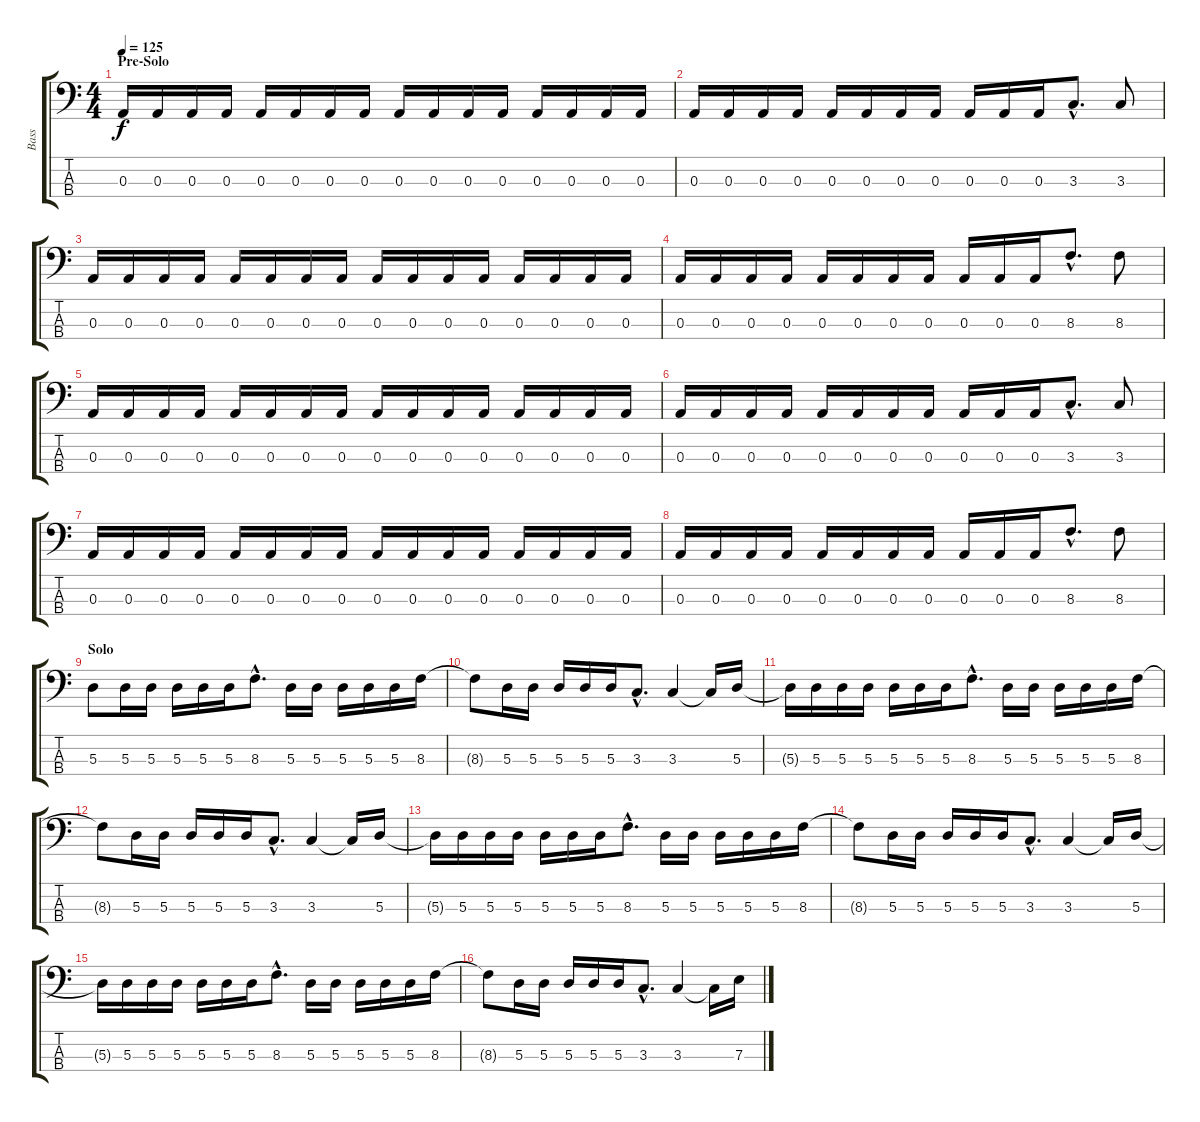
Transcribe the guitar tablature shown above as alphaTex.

\track ("Bass" "Bass") {instrument electricbassfinger}
\staff {score tabs}
\tuning (G2 D2 A1 E1) {hide}
\ts (4 4)
\section ("" "Pre-Solo")
\tempo 125
\clef f4
\ks c
0.3.16{dy f} 0.3.16 0.3.16 0.3.16 0.3.16 0.3.16 0.3.16 0.3.16 0.3.16 0.3.16 0.3.16 0.3.16 0.3.16 0.3.16 0.3.16 0.3.16 |
0.3.16 0.3.16 0.3.16 0.3.16 0.3.16 0.3.16 0.3.16 0.3.16 0.3.16 0.3.16 0.3.16 3.3{hac}.8{d} 3.3.8 |
0.3.16 0.3.16 0.3.16 0.3.16 0.3.16 0.3.16 0.3.16 0.3.16 0.3.16 0.3.16 0.3.16 0.3.16 0.3.16 0.3.16 0.3.16 0.3.16 |
0.3.16 0.3.16 0.3.16 0.3.16 0.3.16 0.3.16 0.3.16 0.3.16 0.3.16 0.3.16 0.3.16 8.3{hac}.8{d} 8.3.8 |
0.3.16 0.3.16 0.3.16 0.3.16 0.3.16 0.3.16 0.3.16 0.3.16 0.3.16 0.3.16 0.3.16 0.3.16 0.3.16 0.3.16 0.3.16 0.3.16 |
0.3.16 0.3.16 0.3.16 0.3.16 0.3.16 0.3.16 0.3.16 0.3.16 0.3.16 0.3.16 0.3.16 3.3{hac}.8{d} 3.3.8 |
0.3.16 0.3.16 0.3.16 0.3.16 0.3.16 0.3.16 0.3.16 0.3.16 0.3.16 0.3.16 0.3.16 0.3.16 0.3.16 0.3.16 0.3.16 0.3.16 |
0.3.16 0.3.16 0.3.16 0.3.16 0.3.16 0.3.16 0.3.16 0.3.16 0.3.16 0.3.16 0.3.16 8.3{hac}.8{d} 8.3.8 |
\section ("" "Solo")
5.3.8 5.3.16 5.3.16 5.3.16 5.3.16 5.3.16 8.3{hac}.8{d} 5.3.16 5.3.16 5.3.16 5.3.16 5.3.16 8.3.16 |
8.3{t}.8 5.3.16 5.3.16 5.3.16 5.3.16 5.3.16 3.3{hac}.8{d} 3.3.4 3.3{t}.16 5.3.16 |
5.3{t}.16 5.3.16 5.3.16 5.3.16 5.3.16 5.3.16 5.3.16 8.3{hac}.8{d} 5.3.16 5.3.16 5.3.16 5.3.16 5.3.16 8.3.16 |
8.3{t}.8 5.3.16 5.3.16 5.3.16 5.3.16 5.3.16 3.3{hac}.8{d} 3.3.4 3.3{t}.16 5.3.16 |
5.3{t}.16 5.3.16 5.3.16 5.3.16 5.3.16 5.3.16 5.3.16 8.3{hac}.8{d} 5.3.16 5.3.16 5.3.16 5.3.16 5.3.16 8.3.16 |
8.3{t}.8 5.3.16 5.3.16 5.3.16 5.3.16 5.3.16 3.3{hac}.8{d} 3.3.4 3.3{t}.16 5.3.16 |
5.3{t}.16 5.3.16 5.3.16 5.3.16 5.3.16 5.3.16 5.3.16 8.3{hac}.8{d} 5.3.16 5.3.16 5.3.16 5.3.16 5.3.16 8.3.16 |
8.3{t}.8 5.3.16 5.3.16 5.3.16 5.3.16 5.3.16 3.3{hac}.8{d} 3.3.4 3.3{t}.16 7.3.16
